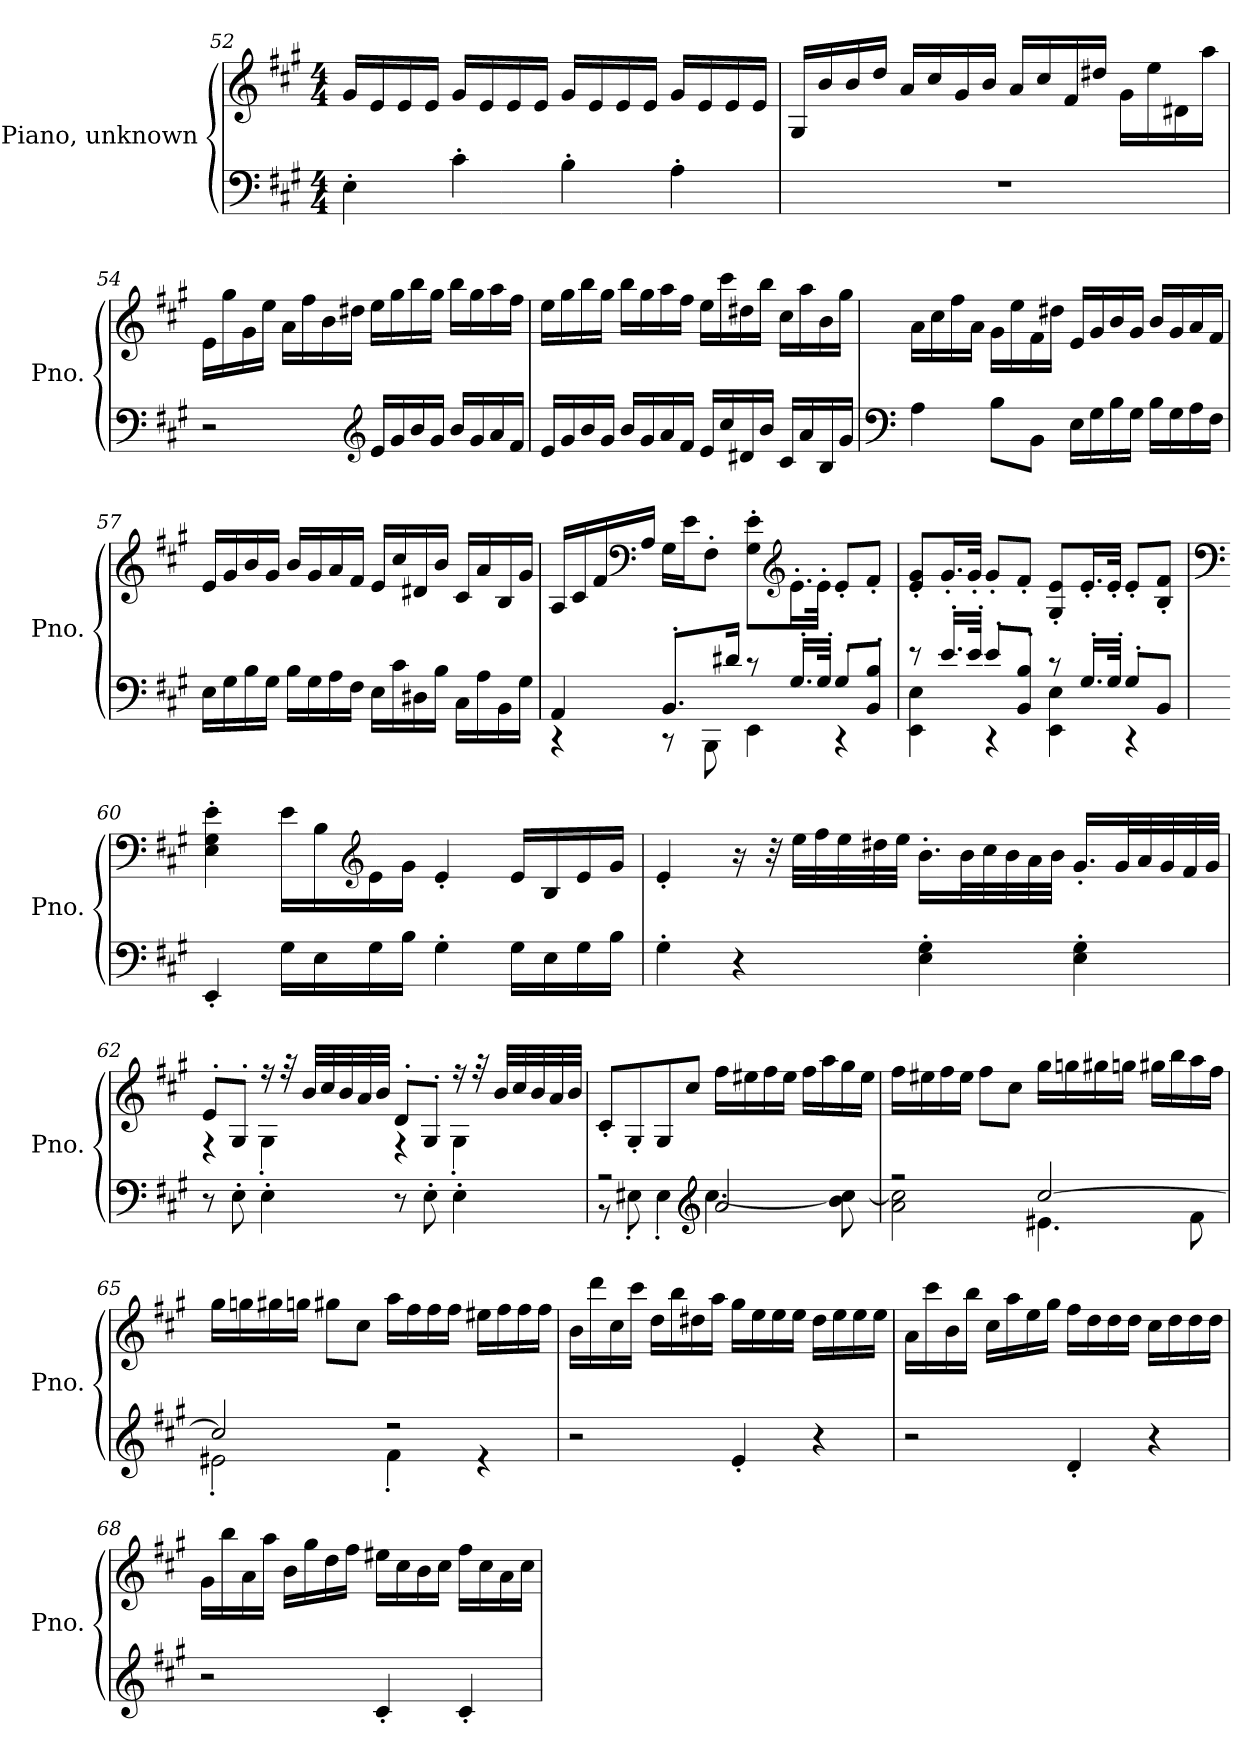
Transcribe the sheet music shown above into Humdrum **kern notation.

**kern	**kern
*part1	*part1
*staff2	*staff1
*I"Piano, unknown	*
*I'Pno.	*
*clefF4	*clefG2
*k[f#c#g#]	*k[f#c#g#]
*M4/4	*M4/4
=52	=52
4E'\	16g#/LL
.	16e/
.	16e/
.	16e/JJ
4c#'\	16g#/LL
.	16e/
.	16e/
.	16e/JJ
4B'\	16g#/LL
.	16e/
.	16e/
.	16e/JJ
4A'\	16g#/LL
.	16e/
.	16e/
.	16e/JJ
!!LO:LB:g=z
=53	=53
1r	16G#/LL
.	16b/
.	16b/
.	16dd/JJ
.	16a/LL
.	16cc#/
.	16g#/
.	16b/JJ
.	16a/LL
.	16cc#/
.	16f#/
.	16dd#X/JJ
.	16g#\LL
.	16ee\
.	16d#X\
.	16aa\JJ
=54	=54
2r	16e\LL
.	16gg#\
.	16g#\
.	16ee\JJ
.	16a\LL
.	16ff#\
.	16b\
.	16dd#X\JJ
*clefG2	*
16e/LL	16ee\LL
16g#/	16gg#\
16b/	16bb\
16g#/JJ	16gg#\JJ
16b/LL	16bb\LL
16g#/	16gg#\
16a/	16aa\
16f#/JJ	16ff#\JJ
!!LO:LB:g=z
=55	=55
16e/LL	16ee\LL
16g#/	16gg#\
16b/	16bb\
16g#/JJ	16gg#\JJ
16b/LL	16bb\LL
16g#/	16gg#\
16a/	16aa\
16f#/JJ	16ff#\JJ
16e/LL	16ee\LL
16cc#/	16ccc#\
16d#X/	16dd#X\
16b/JJ	16bb\JJ
16c#/LL	16cc#\LL
16a/	16aa\
16B/	16b\
16g#/JJ	16gg#\JJ
=56	=56
*clefF4	*
4A\	16a\LL
.	16cc#\
.	16ff#\
.	16a\JJ
8B\L	16g#\LL
.	16ee\
8BB\J	16f#\
.	16dd#X\JJ
16E\LL	16e/LL
16G#\	16g#/
16B\	16b/
16G#\JJ	16g#/JJ
16B\LL	16b/LL
16G#\	16g#/
16A\	16a/
16F#\JJ	16f#/JJ
!!LO:LB:g=z
=57	=57
16E\LL	16e/LL
16G#\	16g#/
16B\	16b/
16G#\JJ	16g#/JJ
16B\LL	16b/LL
16G#\	16g#/
16A\	16a/
16F#\JJ	16f#/JJ
16E\LL	16e/LL
16c#\	16cc#/
16D#X\	16d#X/
16B\JJ	16b/JJ
16C#\LL	16c#/LL
16A\	16a/
16BB\	16B/
16G#\JJ	16g#/JJ
=58	=58
*^	*
4AA/	4r	16A/LL
.	.	16c#/
.	.	16f#/
*	*	*clefF4
.	.	16A/JJ
8.BB'/L	8r	16G#\LL
.	.	16e\J
.	8BBB\	8F#'\J
16d#X/Jk	.	.
8r	4EE\	8G#\' 8e\'L
*	*	*clefG2
16.G#'/LL	.	16.e'\L
32G#'/JJk	.	32e'\JJk
8G#'/L	4r	8e'/L
8BB/' 8B/'J	.	8f#'/J
!!LO:LB:g=z
=59	=59	=59
8r	4EE\ 4E\	8e/' 8g#/'L
16.e'/LL	.	16.g#'/L
32e'/JJk	.	32g#'/JJk
8e'/L	4r	8g#'/L
8BB/' 8B/'J	.	8f#'/J
8r	4EE\ 4E\	8G#/' 8e/'L
16.G#'/LL	.	16.e'/L
32G#'/JJk	.	32e'/JJk
8G#'/L	4r	8e'/L
8BB/J	.	8B/' 8f#/'J
*v	*v	*
=60	=60
*	*clefF4
4EE'/	4E\' 4G#\' 4e\'
16G#\LL	16e\LL
16E\	16B\
*	*clefG2
16G#\	16e\
16B\JJ	16g#\JJ
4G#'\	4e'/
16G#\LL	16e/LL
16E\	16B/
16G#\	16e/
16B\JJ	16g#/JJ
!!LO:PB:g=z
=61	=61
4G#'\	4e'/
4r	16r
.	32r
.	32ee\LLL
.	32ff#\
.	32ee\
.	32dd#X\
.	32ee\JJJ
4E\' 4G#\'	16.b'\LL
.	32b\L
.	32cc#\
.	32b\
.	32a\
.	32b\JJJ
4E\' 4G#\'	16.g#'/LL
.	32g#/L
.	32a/
.	32g#/
.	32f#/
.	32g#/JJJ
=62	=62
*	*^
8r	8e'/L	4r
8E'\	8G#'/J	.
4E'\	16r	4G#'\
.	32r	.
.	32b/LLL	.
.	32cc#/	.
.	32b/	.
.	32a/	.
.	32b/JJJ	.
8r	8d'/L	4r
8E'\	8G#'/J	.
4E'\	16r	4G#'\
.	32r	.
.	32b/LLL	.
.	32cc#/	.
.	32b/	.
.	32a/	.
.	32b/JJJ	.
*	*v	*v
!!LO:LB:g=z
=63	=63
*^	*
2r	8r	8c#'/L
.	8E#X'\	8G#'/
.	4E#'\	8G#/
.	.	8cc#/J
*clefG2	*	*
2a/	[4.cc#\	16ff#\LL
.	.	16ee#X\
.	.	16ff#\
.	.	16ee#\JJ
.	.	16ff#\LL
.	.	16aa\
.	8b\ 8cc#\_	16gg#\
.	.	16ee#\JJ
=64	=64	=64
2r	2a\ 2cc#\]	16ff#\LL
.	.	16ee#X\
.	.	16ff#\
.	.	16ee#\JJ
.	.	8ff#\L
.	.	8cc#\J
[2cc#/	4.e#X\	16gg#\LL
.	.	16ggn\
.	.	16gg#X\
.	.	16ggn\JJ
.	.	16gg#X\LL
.	.	16bb\
.	8f#\	16aa\
.	.	16ff#\JJ
!!LO:LB:g=z
=65	=65	=65
2cc#/]	2e#X'\	16gg#\LL
.	.	16ggn\
.	.	16gg#X\
.	.	16ggn\JJ
.	.	8gg#X\L
.	.	8cc#\J
2r	4f#'\	16aa\LL
.	.	16ff#\
.	.	16ff#\
.	.	16ff#\JJ
.	4r	16ee#X\LL
.	.	16ff#\
.	.	16ff#\
.	.	16ff#\JJ
*v	*v	*
=66	=66
2r	16b\LL
.	16ddd\
.	16cc#\
.	16ccc#\JJ
.	16dd\LL
.	16bb\
.	16dd#X\
.	16aa\JJ
4e'/	16gg#\LL
.	16ee\
.	16ee\
.	16ee\JJ
4r	16dd#\LL
.	16ee\
.	16ee\
.	16ee\JJ
!!LO:LB:g=z
=67	=67
2r	16a\LL
.	16ccc#\
.	16b\
.	16bb\JJ
.	16cc#\LL
.	16aa\
.	16ee\
.	16gg#\JJ
4d'/	16ff#\LL
.	16dd\
.	16dd\
.	16dd\JJ
4r	16cc#\LL
.	16dd\
.	16dd\
.	16dd\JJ
=68	=68
2r	16g#\LL
.	16bb\
.	16a\
.	16aa\JJ
.	16b\LL
.	16gg#\
.	16dd\
.	16ff#\JJ
4c#'/	16ee#X\LL
.	16cc#\
.	16b\
.	16cc#\JJ
4c#'/	16ff#\LL
.	16cc#\
.	16a\
.	16cc#\JJ
=	=
*-	*-
